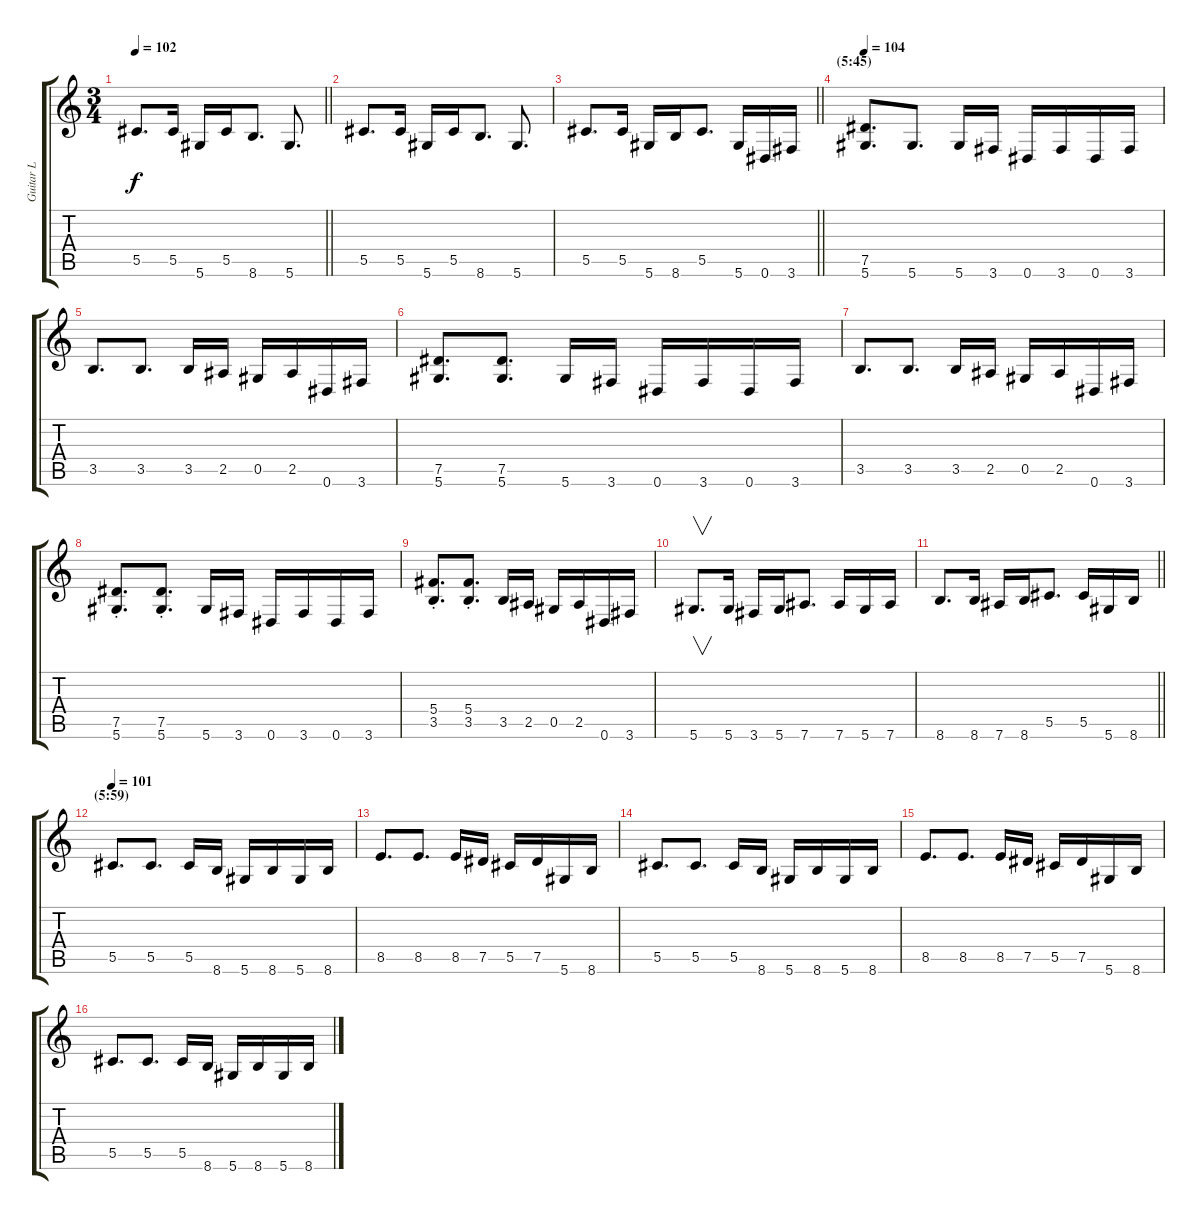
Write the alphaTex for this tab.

\track ("Guitar L" "Guitar L") {instrument distortionguitar}
\staff {score tabs}
\tuning (Eb4 Bb3 Gb3 Db3 Ab2 Eb2) {hide}
\ts (3 4)
\tempo 102
\clef g2
\barLineRight lightlight
\ks c
5.5.8{d dy f} 5.5.16 5.6.16 5.5.16 8.6.8{d} 5.6.8{d} |
5.5.8{d} 5.5.16 5.6.16 5.5.16 8.6.8{d} 5.6.8{d} |
\barLineRight lightlight
5.5.8{d} 5.5.16 5.6.16 8.6.16 5.5.8{d} 5.6.16 0.6.16 3.6.16 |
\section ("" "(5:45)")
\tempo 104
(7.5 5.6).8{d} 5.6.8{d} 5.6.16 3.6.16 0.6.16 3.6.16 0.6.16 3.6.16 |
3.5.8{d} 3.5.8{d} 3.5.16 2.5.16 0.5.16 2.5.16 0.6.16 3.6.16 |
(7.5 5.6).8{d} (7.5 5.6).8{d} 5.6.16 3.6.16 0.6.16 3.6.16 0.6.16 3.6.16 |
3.5.8{d} 3.5.8{d} 3.5.16 2.5.16 0.5.16 2.5.16 0.6.16 3.6.16 |
(7.5{st} 5.6{st}).8{d} (7.5{st} 5.6{st}).8{d} 5.6.16 3.6.16 0.6.16 3.6.16 0.6.16 3.6.16 |
(5.4{st} 3.5{st}).8{d} (5.4{st} 3.5{st}).8{d} 3.5.16 2.5.16 0.5.16 2.5.16 0.6.16 3.6.16 |
5.6.8{v d} 5.6.16 3.6.16 5.6.16 7.6.8{d} 7.6.16 5.6.16 7.6.16 |
\barLineRight lightlight
8.6.8{d} 8.6.16 7.6.16 8.6.16 5.5.8{d} 5.5.16 5.6.16 8.6.16 |
\section ("" "(5:59)")
\tempo 101
5.5.8{d} 5.5.8{d} 5.5.16 8.6.16 5.6.16 8.6.16 5.6.16 8.6.16 |
8.5.8{d} 8.5.8{d} 8.5.16 7.5.16 5.5.16 7.5.16 5.6.16 8.6.16 |
5.5.8{d} 5.5.8{d} 5.5.16 8.6.16 5.6.16 8.6.16 5.6.16 8.6.16 |
8.5.8{d} 8.5.8{d} 8.5.16 7.5.16 5.5.16 7.5.16 5.6.16 8.6.16 |
5.5.8{d} 5.5.8{d} 5.5.16 8.6.16 5.6.16 8.6.16 5.6.16 8.6.16
